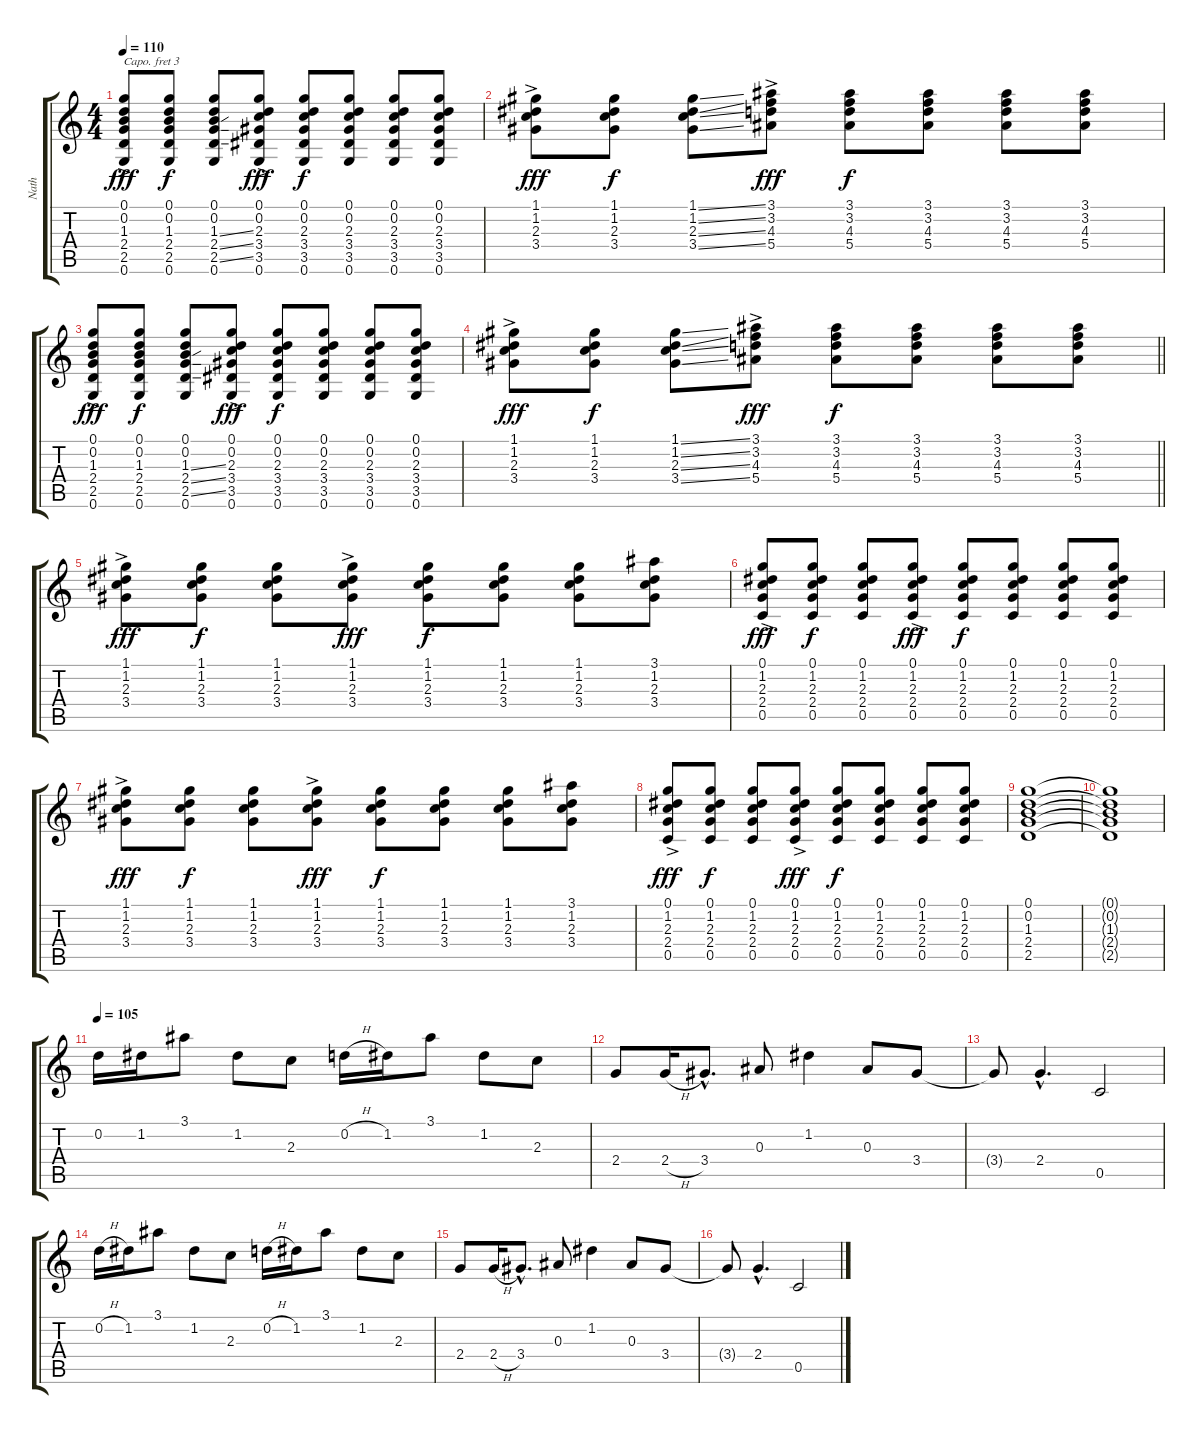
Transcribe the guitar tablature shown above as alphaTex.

\track ("Nath" "Nath") {instrument acousticguitarnylon}
\staff {score tabs}
\capo 3
\tuning (E4 B3 G3 D3 A2 E2) {hide}
\ts (4 4)
\tempo 110
\clef g2
\ks c
(0.1{ac} 0.2{ac} 1.3{ac} 2.4{ac} 2.5{ac} 0.6{ac}).8{dy fff} (0.1 0.2 1.3 2.4 2.5 0.6).8{dy f} (0.1 0.2 1.3{ss} 2.4{ss} 2.5{ss} 0.6).8 (0.1{ac} 0.2{ac} 2.3{ac} 3.4{ac} 3.5{ac} 0.6{ac}).8{dy fff} (0.1 0.2 2.3 3.4 3.5 0.6).8{dy f} (0.1 0.2 2.3 3.4 3.5 0.6).8 (0.1 0.2 2.3 3.4 3.5 0.6).8 (0.1 0.2 2.3 3.4 3.5 0.6).8 |
(1.1{ac} 1.2{ac} 2.3{ac} 3.4{ac}).8{dy fff} (1.1 1.2 2.3 3.4).8{dy f} (1.1{ss} 1.2{ss} 2.3{ss} 3.4{ss}).8 (3.1{ac} 3.2{ac} 4.3{ac} 5.4{ac}).8{dy fff} (3.1 3.2 4.3 5.4).8{dy f} (3.1 3.2 4.3 5.4).8 (3.1 3.2 4.3 5.4).8 (3.1 3.2 4.3 5.4).8 |
(0.1{ac} 0.2{ac} 1.3{ac} 2.4{ac} 2.5{ac} 0.6{ac}).8{dy fff} (0.1 0.2 1.3 2.4 2.5 0.6).8{dy f} (0.1 0.2 1.3{ss} 2.4{ss} 2.5{ss} 0.6).8 (0.1{ac} 0.2{ac} 2.3{ac} 3.4{ac} 3.5{ac} 0.6{ac}).8{dy fff} (0.1 0.2 2.3 3.4 3.5 0.6).8{dy f} (0.1 0.2 2.3 3.4 3.5 0.6).8 (0.1 0.2 2.3 3.4 3.5 0.6).8 (0.1 0.2 2.3 3.4 3.5 0.6).8 |
\barLineRight lightlight
(1.1{ac} 1.2{ac} 2.3{ac} 3.4{ac}).8{dy fff} (1.1 1.2 2.3 3.4).8{dy f} (1.1{ss} 1.2{ss} 2.3{ss} 3.4{ss}).8 (3.1{ac} 3.2{ac} 4.3{ac} 5.4{ac}).8{dy fff} (3.1 3.2 4.3 5.4).8{dy f} (3.1 3.2 4.3 5.4).8 (3.1 3.2 4.3 5.4).8 (3.1 3.2 4.3 5.4).8 |
(1.1{ac} 1.2{ac} 2.3{ac} 3.4{ac}).8{dy fff} (1.1 1.2 2.3 3.4).8{dy f} (1.1 1.2 2.3 3.4).8 (1.1{ac} 1.2{ac} 2.3{ac} 3.4{ac}).8{dy fff} (1.1 1.2 2.3 3.4).8{dy f} (1.1 1.2 2.3 3.4).8 (1.1 1.2 2.3 3.4).8 (3.1 1.2 2.3 3.4).8 |
(0.1{ac} 1.2{ac} 2.3{ac} 2.4{ac} 0.5{ac}).8{dy fff} (0.1 1.2 2.3 2.4 0.5).8{dy f} (0.1 1.2 2.3 2.4 0.5).8 (0.1{ac} 1.2{ac} 2.3{ac} 2.4{ac} 0.5{ac}).8{dy fff} (0.1 1.2 2.3 2.4 0.5).8{dy f} (0.1 1.2 2.3 2.4 0.5).8 (0.1 1.2 2.3 2.4 0.5).8 (0.1 1.2 2.3 2.4 0.5).8 |
(1.1{ac} 1.2{ac} 2.3{ac} 3.4{ac}).8{dy fff} (1.1 1.2 2.3 3.4).8{dy f} (1.1 1.2 2.3 3.4).8 (1.1{ac} 1.2{ac} 2.3{ac} 3.4{ac}).8{dy fff} (1.1 1.2 2.3 3.4).8{dy f} (1.1 1.2 2.3 3.4).8 (1.1 1.2 2.3 3.4).8 (3.1 1.2 2.3 3.4).8 |
(0.1{ac} 1.2{ac} 2.3{ac} 2.4{ac} 0.5{ac}).8{dy fff} (0.1 1.2 2.3 2.4 0.5).8{dy f} (0.1 1.2 2.3 2.4 0.5).8 (0.1{ac} 1.2{ac} 2.3{ac} 2.4{ac} 0.5{ac}).8{dy fff} (0.1 1.2 2.3 2.4 0.5).8{dy f} (0.1 1.2 2.3 2.4 0.5).8 (0.1 1.2 2.3 2.4 0.5).8 (0.1 1.2 2.3 2.4 0.5).8 |
(0.1 0.2 1.3 2.4 2.5).1 |
(0.1{t} 0.2{t} 1.3{t} 2.4{t} 2.5{t}).1 |
\tempo 105
0.2.16 1.2.16 3.1.8 1.2.8 2.3.8 0.2{h}.16 1.2.16 3.1.8 1.2.8 2.3.8 |
2.4.8 2.4{h}.16 3.4{hac}.8{d} 0.3.8 1.2.4 0.3.8 3.4.8 |
3.4{t}.8 2.4{hac}.4{d} 0.5.2 |
0.2{h}.16 1.2.16 3.1.8 1.2.8 2.3.8 0.2{h}.16 1.2.16 3.1.8 1.2.8 2.3.8 |
2.4.8 2.4{h}.16 3.4{hac}.8{d} 0.3.8 1.2.4 0.3.8 3.4.8 |
3.4{t}.8 2.4{hac}.4{d} 0.5.2
